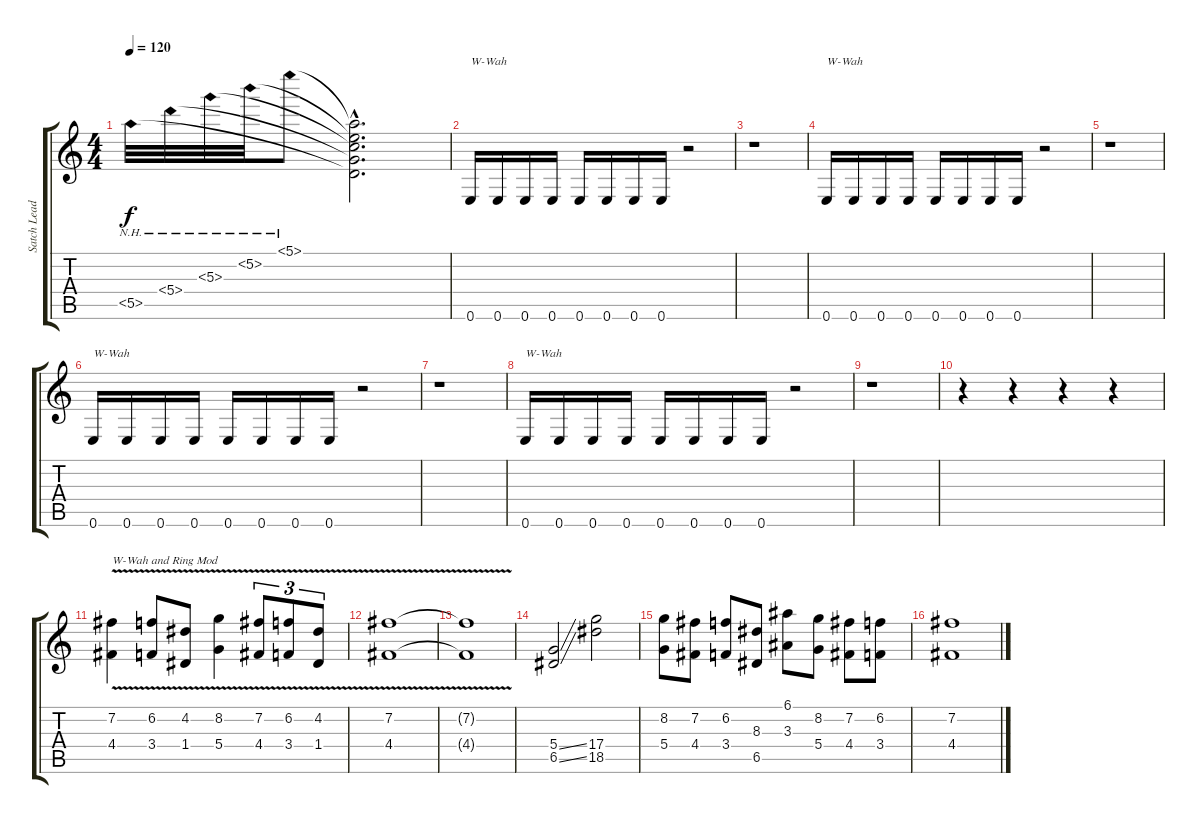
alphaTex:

\track ("Satch Lead" "Satch Lead") {instrument overdrivenguitar}
\staff {score tabs}
\tuning (E4 B3 G3 D3 A2 E2) {hide}
\ts (4 4)
\tempo 120
\clef g2
\ks c
5.5{nh}.32{dy f} 5.4{nh}.32 5.3{nh}.32 5.2{nh}.32 5.1{nh}.8 (5.1{hac t} 5.2{hac t} 5.3{hac t} 5.4{hac t} 5.5{hac t}).2{d} |
0.6.16{txt "W-Wah"} 0.6.16 0.6.16 0.6.16 0.6.16 0.6.16 0.6.16 0.6.16 r.2 |
r.1 |
0.6.16{txt "W-Wah"} 0.6.16 0.6.16 0.6.16 0.6.16 0.6.16 0.6.16 0.6.16 r.2 |
r.1 |
0.6.16{txt "W-Wah"} 0.6.16 0.6.16 0.6.16 0.6.16 0.6.16 0.6.16 0.6.16 r.2 |
r.1 |
0.6.16{txt "W-Wah"} 0.6.16 0.6.16 0.6.16 0.6.16 0.6.16 0.6.16 0.6.16 r.2 |
r.1 |
r.4 r.4 r.4 r.4 |
(7.2 4.4{v}).4{txt "W-Wah and Ring Mod"} (6.2 3.4{v}).8 (4.2 1.4{v}).8 (8.2 5.4{v}).4 (7.2 4.4{v}).8{tu (3 2)} (6.2 3.4{v}).8{tu (3 2)} (4.2 1.4{v}).8{tu (3 2)} |
(7.2 4.4{v}).1 |
(7.2{t} 4.4{t}).1 |
(5.4{ss} 6.5{ss}).2 (17.4 18.5).2 |
(8.2 5.4).8 (7.2 4.4).8 (6.2 3.4).8 (8.3 6.5).8 (6.1 3.3).8 (8.2 5.4).8 (7.2 4.4).8 (6.2 3.4).8 |
(7.2 4.4).1
